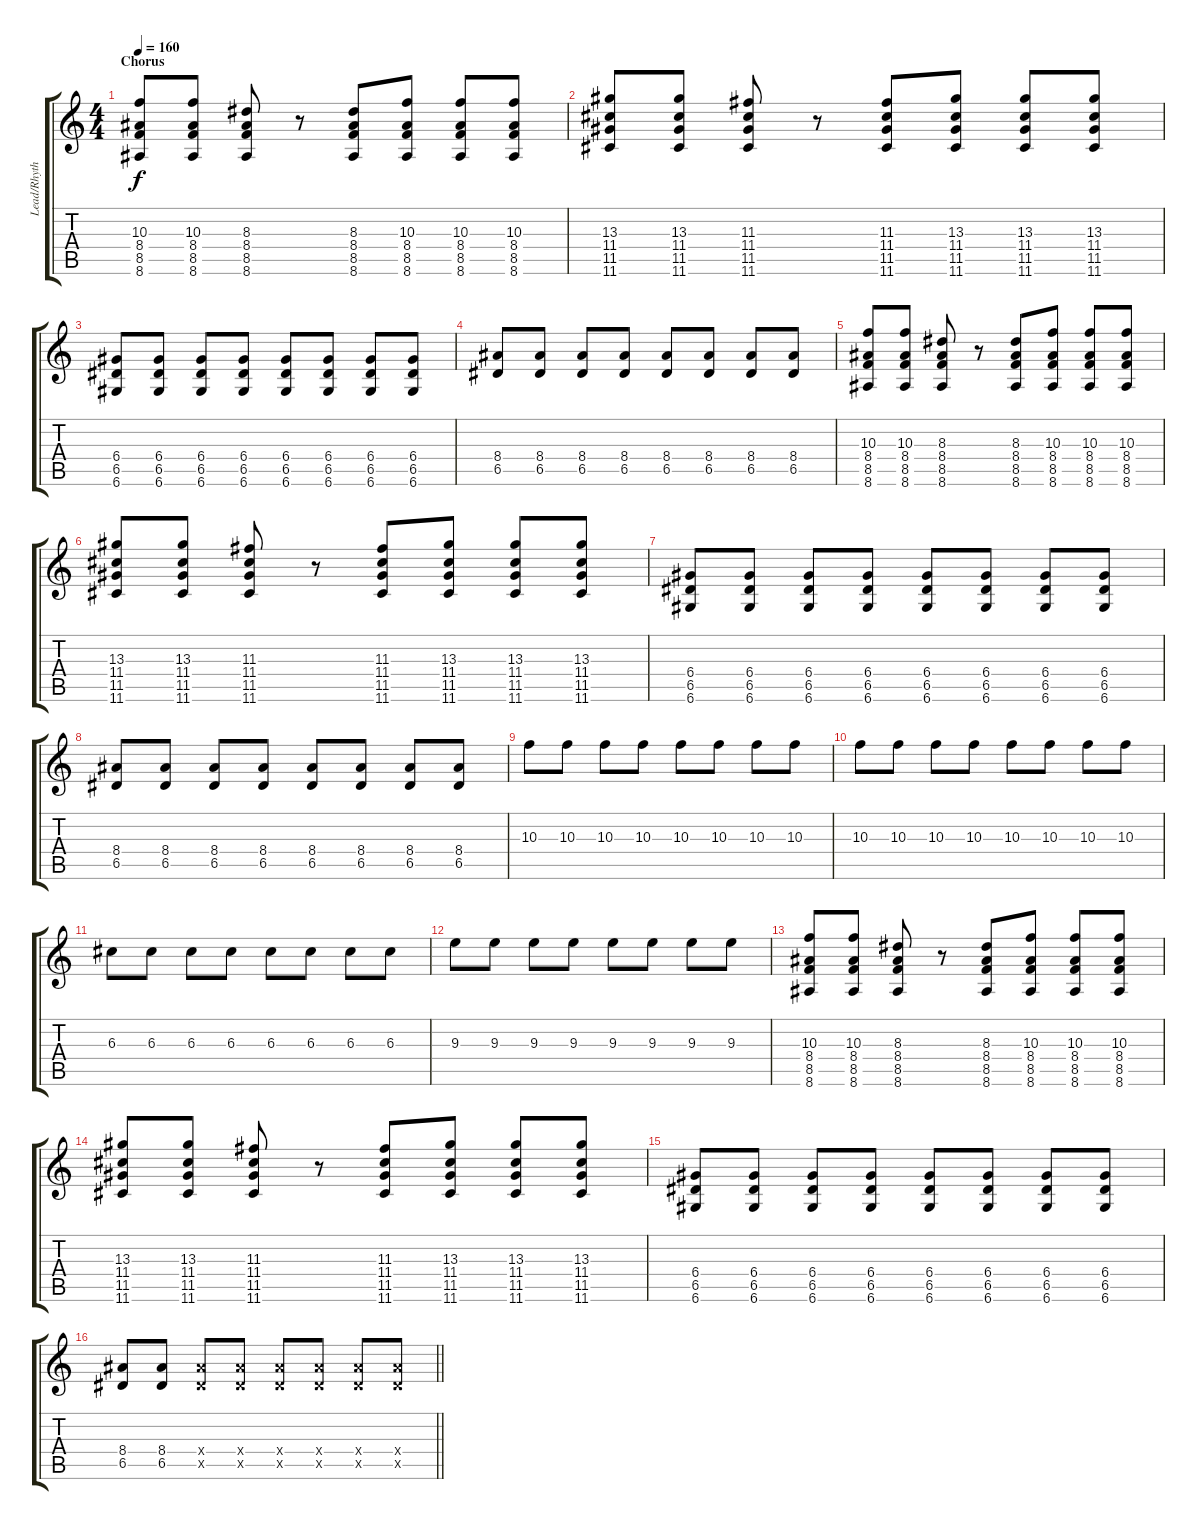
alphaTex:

\track ("Lead/Rhythm (Distortion)" "Lead/Rhyth") {instrument overdrivenguitar}
\staff {score tabs}
\tuning (E4 B3 G3 D3 A2 D2) {hide}
\ts (4 4)
\section ("" "Chorus")
\tempo 160
\clef g2
\ks c
(10.3 8.4 8.5 8.6).8{dy f} (10.3 8.4 8.5 8.6).8 (8.3 8.4 8.5 8.6).8 r.8 (8.3 8.4 8.5 8.6).8 (10.3 8.4 8.5 8.6).8 (10.3 8.4 8.5 8.6).8 (10.3 8.4 8.5 8.6).8 |
(13.3 11.4 11.5 11.6).8 (13.3 11.4 11.5 11.6).8 (11.3 11.4 11.5 11.6).8 r.8 (11.3 11.4 11.5 11.6).8 (13.3 11.4 11.5 11.6).8 (13.3 11.4 11.5 11.6).8 (13.3 11.4 11.5 11.6).8 |
(6.4 6.5 6.6).8 (6.4 6.5 6.6).8 (6.4 6.5 6.6).8 (6.4 6.5 6.6).8 (6.4 6.5 6.6).8 (6.4 6.5 6.6).8 (6.4 6.5 6.6).8 (6.4 6.5 6.6).8 |
(8.4 6.5).8 (8.4 6.5).8 (8.4 6.5).8 (8.4 6.5).8 (8.4 6.5).8 (8.4 6.5).8 (8.4 6.5).8 (8.4 6.5).8 |
(10.3 8.4 8.5 8.6).8 (10.3 8.4 8.5 8.6).8 (8.3 8.4 8.5 8.6).8 r.8 (8.3 8.4 8.5 8.6).8 (10.3 8.4 8.5 8.6).8 (10.3 8.4 8.5 8.6).8 (10.3 8.4 8.5 8.6).8 |
(13.3 11.4 11.5 11.6).8 (13.3 11.4 11.5 11.6).8 (11.3 11.4 11.5 11.6).8 r.8 (11.3 11.4 11.5 11.6).8 (13.3 11.4 11.5 11.6).8 (13.3 11.4 11.5 11.6).8 (13.3 11.4 11.5 11.6).8 |
(6.4 6.5 6.6).8 (6.4 6.5 6.6).8 (6.4 6.5 6.6).8 (6.4 6.5 6.6).8 (6.4 6.5 6.6).8 (6.4 6.5 6.6).8 (6.4 6.5 6.6).8 (6.4 6.5 6.6).8 |
(8.4 6.5).8 (8.4 6.5).8 (8.4 6.5).8 (8.4 6.5).8 (8.4 6.5).8 (8.4 6.5).8 (8.4 6.5).8 (8.4 6.5).8 |
10.3.8 10.3.8 10.3.8 10.3.8 10.3.8 10.3.8 10.3.8 10.3.8 |
10.3.8 10.3.8 10.3.8 10.3.8 10.3.8 10.3.8 10.3.8 10.3.8 |
6.3.8 6.3.8 6.3.8 6.3.8 6.3.8 6.3.8 6.3.8 6.3.8 |
9.3.8 9.3.8 9.3.8 9.3.8 9.3.8 9.3.8 9.3.8 9.3.8 |
(10.3 8.4 8.5 8.6).8 (10.3 8.4 8.5 8.6).8 (8.3 8.4 8.5 8.6).8 r.8 (8.3 8.4 8.5 8.6).8 (10.3 8.4 8.5 8.6).8 (10.3 8.4 8.5 8.6).8 (10.3 8.4 8.5 8.6).8 |
(13.3 11.4 11.5 11.6).8 (13.3 11.4 11.5 11.6).8 (11.3 11.4 11.5 11.6).8 r.8 (11.3 11.4 11.5 11.6).8 (13.3 11.4 11.5 11.6).8 (13.3 11.4 11.5 11.6).8 (13.3 11.4 11.5 11.6).8 |
(6.4 6.5 6.6).8 (6.4 6.5 6.6).8 (6.4 6.5 6.6).8 (6.4 6.5 6.6).8 (6.4 6.5 6.6).8 (6.4 6.5 6.6).8 (6.4 6.5 6.6).8 (6.4 6.5 6.6).8 |
\barLineRight lightlight
(8.4 6.5).8 (8.4 6.5).8 (8.4{x} 6.5{x}).8 (8.4{x} 6.5{x}).8 (8.4{x} 6.5{x}).8 (8.4{x} 6.5{x}).8 (8.4{x} 6.5{x}).8 (8.4{x} 6.5{x}).8
